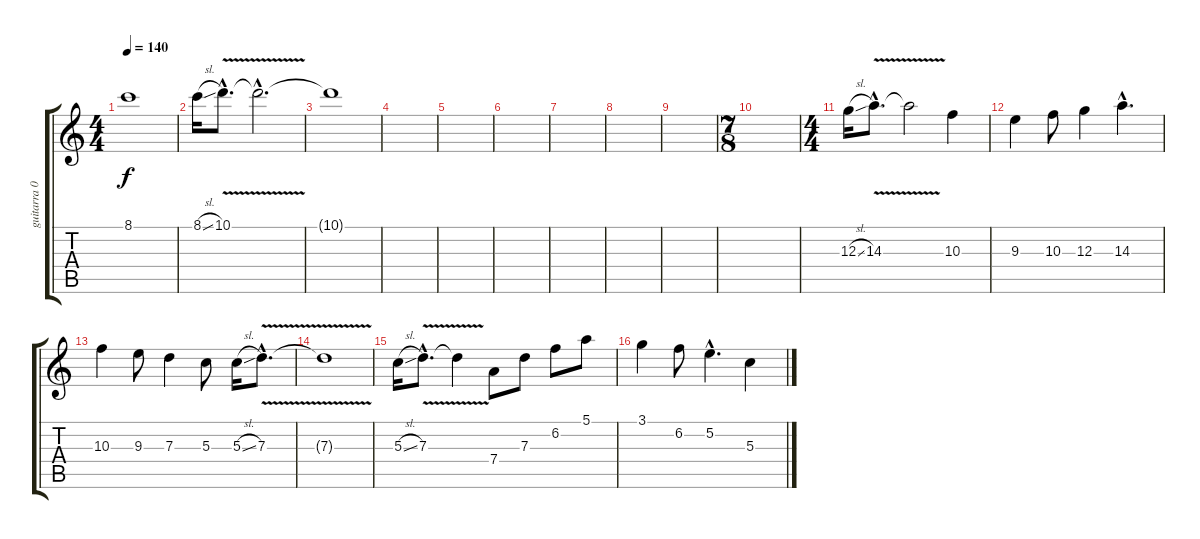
\track ("guitarra 01" "guitarra 0") {instrument distortionguitar}
\staff {score tabs}
\tuning (E4 B3 G3 D3 A2 D2) {hide}
\ts (4 4)
\tempo 140
\clef g2
\ks c
8.1{t}.1{dy f} |
8.1{sl}.16{volume 0} 10.1{v hac}.8{d} 10.1{hac t}.2{d} |
10.1{t}.1 |
|
|
|
|
|
|
\ts (7 8)
|
\ts (4 4)
12.3{sl}.16{volume 15} 14.3{v hac}.8{d} 14.3{t}.2 10.3.4 |
9.3.4 10.3.8 12.3.4 14.3{hac}.4{d} |
10.3.4 9.3.8 7.3.4 5.3.8 5.3{sl}.16 7.3{v hac}.8{d} |
7.3{t}.1 |
5.3{sl}.16 7.3{v hac}.8{d} 7.3{t}.4 7.4.8 7.3.8 6.2.8 5.1.8 |
3.1.4 6.2.8 5.2{hac}.4{d} 5.3.4
